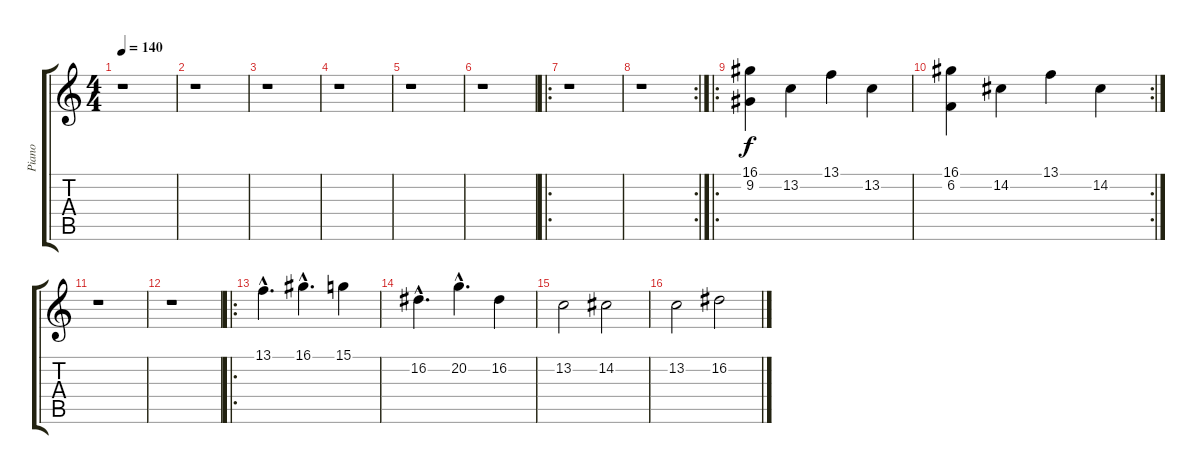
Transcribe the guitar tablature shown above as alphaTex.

\track ("Piano" "Piano") {instrument electricgrandpiano}
\staff {score tabs}
\tuning (E4 B3 G3 D3 A2 E2) {hide}
\ts (4 4)
\tempo 140
\clef g2
\ks c
r.1{dy f} |
r.1 |
r.1 |
r.1 |
r.1 |
r.1 |
\ro
r.1 |
\rc 2
r.1 |
\ro
(16.1 9.2).4 13.2.4 13.1.4 13.2.4 |
\rc 2
(16.1 6.2).4 14.2.4 13.1.4 14.2.4 |
r.1 |
r.1 |
\ro
13.1{hac}.4{d} 16.1{hac}.4{d} 15.1.4 |
16.2{hac}.4{d} 20.2{hac}.4{d} 16.2.4 |
13.2.2 14.2.2 |
13.2.2 16.2.2
